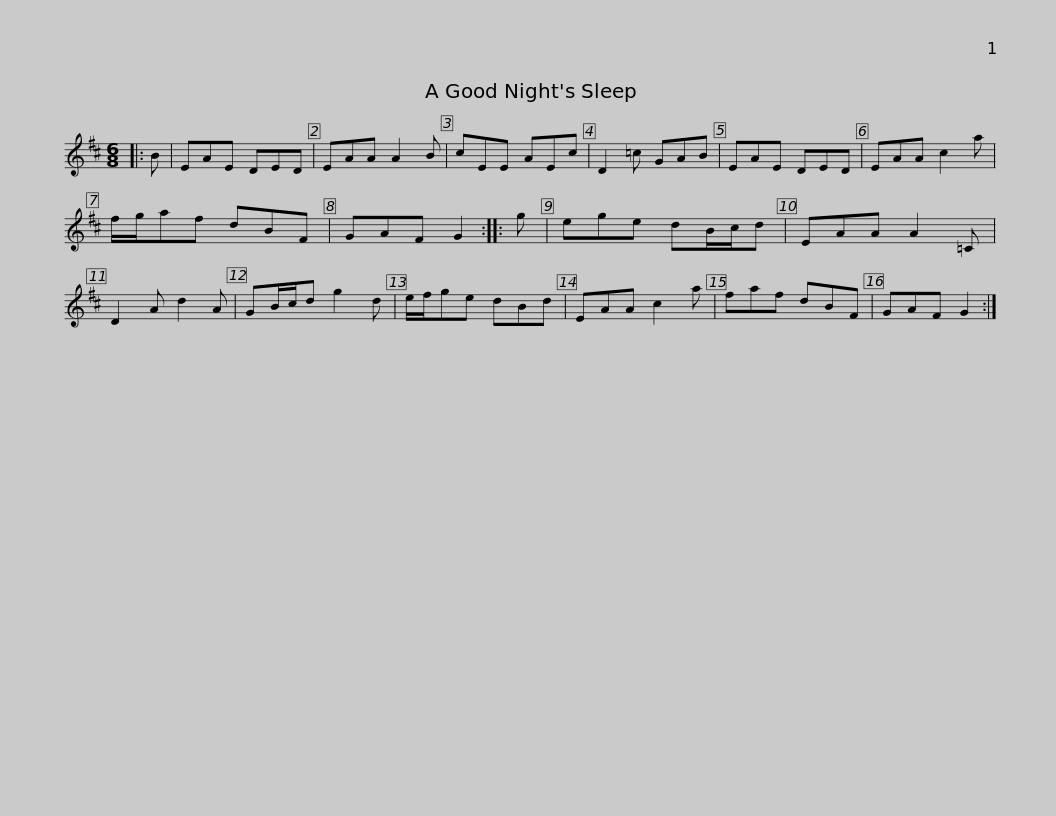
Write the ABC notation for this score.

X:1
L:1/8
M:6/8
I:linebreak $
K:D
V:1 treble
V:1
|: B | EAE DED | EAA A2 B | cEE AEc | D2 =c GAB | %5
 EAE DED | EAA c2 a | f/g/af dBF |$ GAF G2 :: g | %10
 ege dB/c/d | EAA A2 =C | D2 A d2 A | GB/c/d g2 d | e/f/ge dBd | %15
 EAA c2 a |$ faf dBF | GAF G2 :| %18
